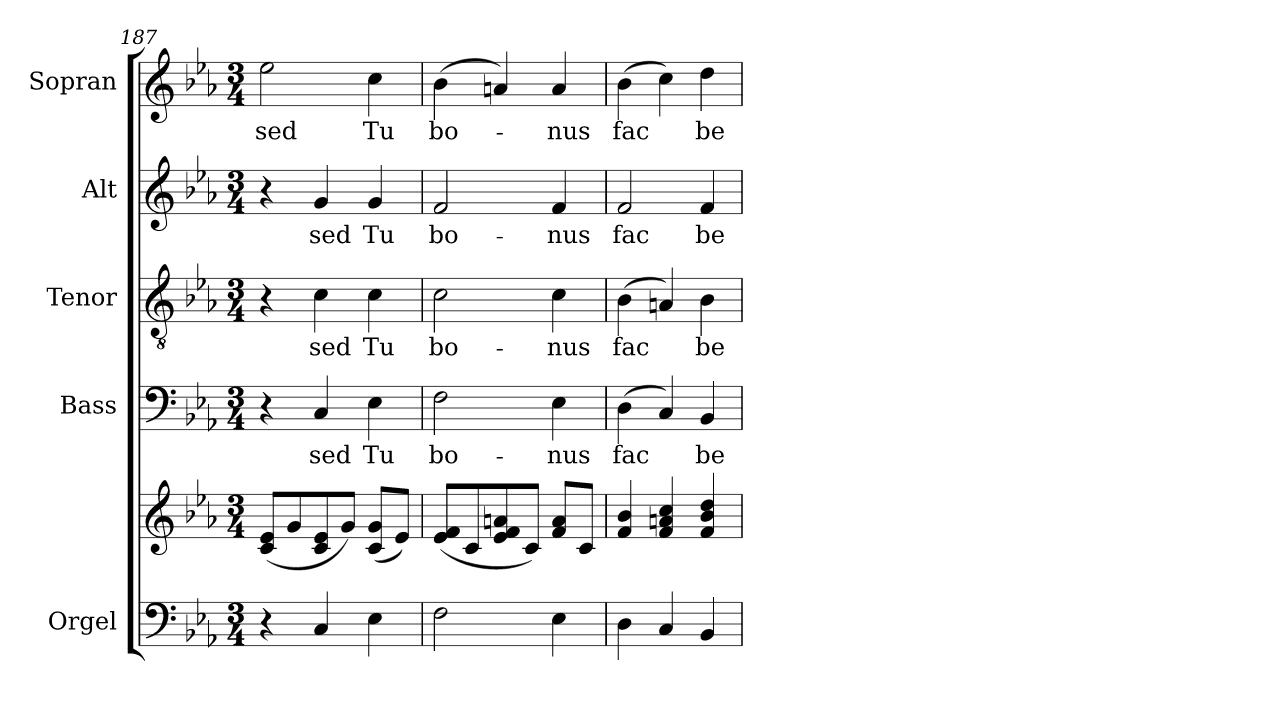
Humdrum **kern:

**kern	**kern	**kern	**text	**kern	**text	**kern	**text	**kern	**text
*part5	*part5	*part4	*part4	*part3	*part3	*part2	*part2	*part1	*part1
*staff6	*staff5	*staff4	*staff4	*staff3	*staff3	*staff2	*staff2	*staff1	*staff1
*I"Orgel	*	*I"Bass	*	*I"Tenor	*	*I"Alt	*	*I"Sopran	*
*I'Org.	*	*I'B.	*	*I'T.	*	*I'A.	*	*I'S.	*
*clefF4	*clefG2	*clefF4	*	*clefGv2	*	*clefG2	*	*clefG2	*
*k[b-e-a-]	*k[b-e-a-]	*k[b-e-a-]	*	*k[b-e-a-]	*	*k[b-e-a-]	*	*k[b-e-a-]	*
*E-:	*E-:	*E-:	*	*E-:	*	*E-:	*	*E-:	*
*M3/4	*M3/4	*M3/4	*	*M3/4	*	*M3/4	*	*M3/4	*
=187	=187	=187	=187	=187	=187	=187	=187	=187	=187
!	!	!	!	!	!	!	!	!	!LO:LY:b
4r	(<8c/ 8e-/L	4r	.	4r	.	4r	.	2ee-\	sed
.	8g/	.	.	.	.	.	.	.	.
!	!	!	!LO:LY:b	!	!LO:LY:b	!	!LO:LY:b	!	!
4C/	8c/ 8e-/	4C/	sed	4c\	sed	4g/	sed	.	.
.	8g/J)	.	.	.	.	.	.	.	.
!	!	!	!LO:LY:b	!	!LO:LY:b	!	!LO:LY:b	!	!LO:LY:b
4E-\	(<8c/ 8g/L	4E-\	Tu	4c\	Tu	4g/	Tu	4cc\	Tu
.	8e-/J)	.	.	.	.	.	.	.	.
=188	=188	=188	=188	=188	=188	=188	=188	=188	=188
!	!	!	!LO:LY:b	!	!LO:LY:b	!	!LO:LY:b	!	!LO:LY:b
2F\	(<8e-/ 8f/L	2F\	bo-	2c\	bo-	2f/	bo-	(>4b-\	bo-
.	8c/	.	.	.	.	.	.	.	.
.	8e-/ 8f/ 8an/	.	.	.	.	.	.	4an/)	.
.	8c/J)	.	.	.	.	.	.	.	.
!	!	!	!LO:LY:b	!	!LO:LY:b	!	!LO:LY:b	!	!LO:LY:b
4E-\	8f/ 8a/L	4E-\	-nus	4c\	-nus	4f/	-nus	4a/	-nus
.	8c/J	.	.	.	.	.	.	.	.
=189	=189	=189	=189	=189	=189	=189	=189	=189	=189
!	!	!	!LO:LY:b	!	!LO:LY:b	!	!LO:LY:b	!	!LO:LY:b
4D\	4f/ 4b-/	(>4D\	fac	(>4B-\	fac	2f/	fac	(>4b-\	fac
4C/	4f/ 4an/ 4cc/	4C/)	.	4An/)	.	.	.	4cc\)	.
!	!	!	!LO:LY:b	!	!LO:LY:b	!	!LO:LY:b	!	!LO:LY:b
4BB-/	4f/ 4b-/ 4dd/	4BB-/	be-	4B-\	be-	4f/	be-	4dd\	be-
=	=	=	=	=	=	=	=	=	=
*-	*-	*-	*-	*-	*-	*-	*-	*-	*-
